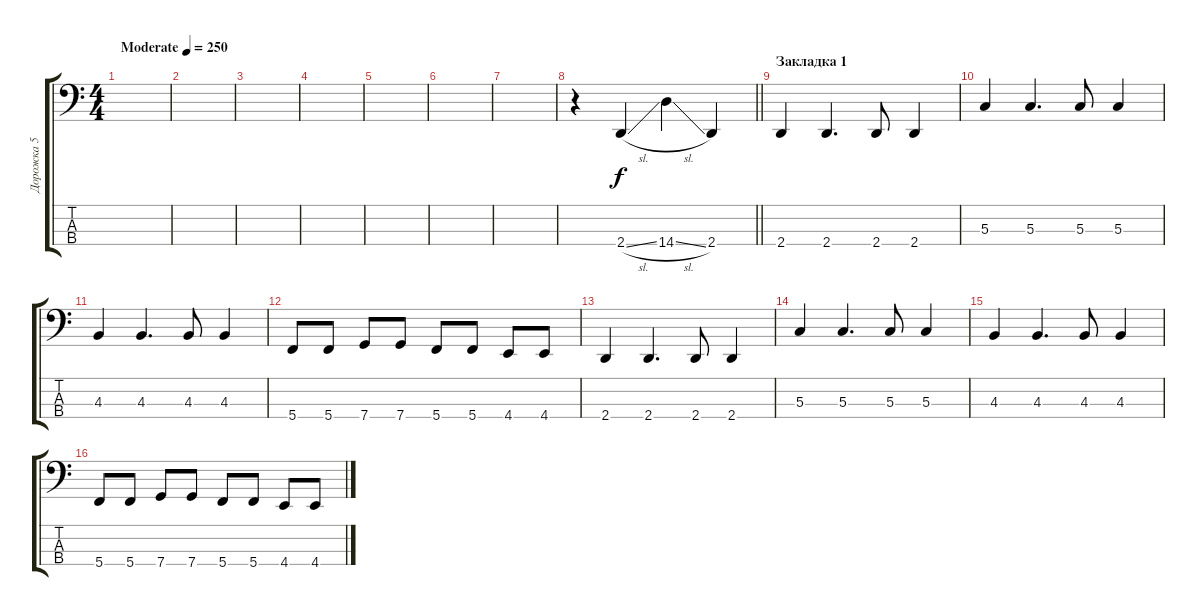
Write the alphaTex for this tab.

\track ("Дорожка 5" "Дорожка 5") {instrument electricbassfinger}
\staff {score tabs}
\tuning (F2 C2 G1 C1) {hide}
\ts (4 4)
\tempo (250 "Moderate")
\clef f4
\ks c
|
|
|
|
|
|
|
\barLineRight lightlight
r.4 2.4{sl}.4 14.4{sl}.4 2.4.4 |
\section ("" "Закладка 1")
2.4.4 2.4.4{d} 2.4.8 2.4.4 |
5.3.4 5.3.4{d} 5.3.8 5.3.4 |
4.3.4 4.3.4{d} 4.3.8 4.3.4 |
5.4.8 5.4.8 7.4.8 7.4.8 5.4.8 5.4.8 4.4.8 4.4.8 |
2.4.4 2.4.4{d} 2.4.8 2.4.4 |
5.3.4 5.3.4{d} 5.3.8 5.3.4 |
4.3.4 4.3.4{d} 4.3.8 4.3.4 |
5.4.8 5.4.8 7.4.8 7.4.8 5.4.8 5.4.8 4.4.8 4.4.8
